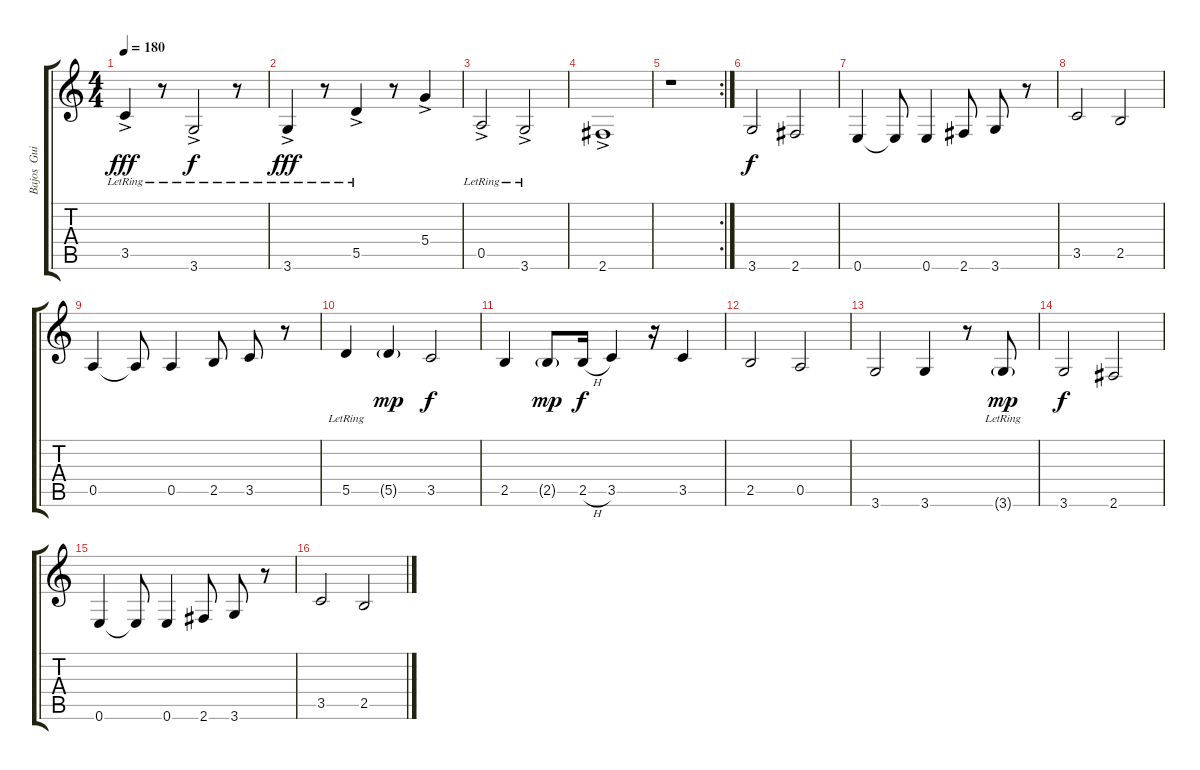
\track ("Bajos  Guitarra" "Bajos  Gui") {instrument acousticguitarnylon}
\staff {score tabs}
\tuning (E4 B3 G3 D3 A2 E2) {hide}
\ts (4 4)
\tempo 180
\clef g2
\ks c
3.5{ac lr}.4{dy fff} r.8 3.6{ac lr}.2{dy f} r.8 |
3.6{ac lr}.4{dy fff} r.8 5.5{ac lr}.4 r.8 5.4{ac}.4 |
0.5{ac lr}.2 3.6{ac lr}.2 |
2.6{ac}.1 |
\rc 2
r.1 |
3.6.2{dy f} 2.6.2 |
0.6.4 0.6{t}.8 0.6.4 2.6.8 3.6.8 r.8 |
3.5.2 2.5.2 |
0.5.4 0.5{t}.8 0.5.4 2.5.8 3.5.8 r.8 |
5.5{lr}.4 5.5{g}.4{dy mp} 3.5.2{dy f} |
2.5.4 2.5{g}.8{dy mp} 2.5{h}.16{dy f} 3.5.4 r.16 3.5.4 |
2.5.2 0.5.2 |
3.6.2 3.6.4 r.8 3.6{g lr}.8{dy mp} |
3.6.2{dy f} 2.6.2 |
0.6.4 0.6{t}.8 0.6.4 2.6.8 3.6.8 r.8 |
3.5.2 2.5.2
